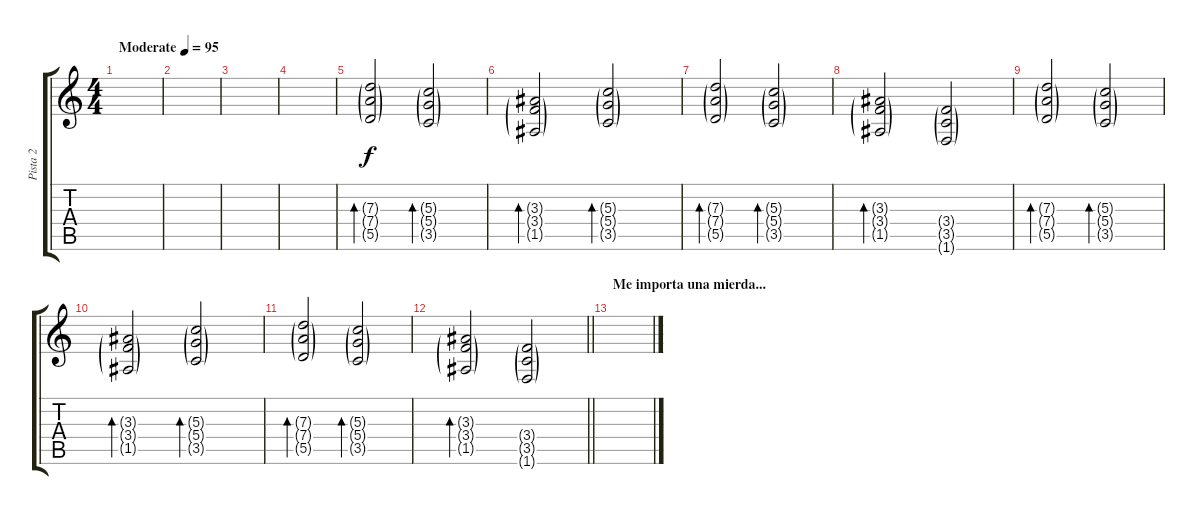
\track ("Pista 2" "Pista 2") {instrument overdrivenguitar}
\staff {score tabs}
\tuning (E4 B3 G3 D3 A2 E2) {hide}
\ts (4 4)
\tempo (95 "Moderate")
\clef g2
\ks c
|
|
|
|
(7.3{g} 7.4{g} 5.5{g}).2{bd 240} (5.3{g} 5.4{g} 3.5{g}).2{bd 120} |
(3.3{g} 3.4{g} 1.5{g}).2{bd 240} (5.3{g} 5.4{g} 3.5{g}).2{bd 240} |
(7.3{g} 7.4{g} 5.5{g}).2{bd 240} (5.3{g} 5.4{g} 3.5{g}).2{bd 240} |
(3.3{g} 3.4{g} 1.5{g}).2{bd 240} (3.4{g} 3.5{g} 1.6{g}).2 |
(7.3{g} 7.4{g} 5.5{g}).2{bd 240} (5.3{g} 5.4{g} 3.5{g}).2{bd 120} |
(3.3{g} 3.4{g} 1.5{g}).2{bd 240} (5.3{g} 5.4{g} 3.5{g}).2{bd 240} |
(7.3{g} 7.4{g} 5.5{g}).2{bd 240} (5.3{g} 5.4{g} 3.5{g}).2{bd 240} |
\barLineRight lightlight
(3.3{g} 3.4{g} 1.5{g}).2{bd 240} (3.4{g} 3.5{g} 1.6{g}).2 |
\section ("" "Me importa una mierda...")
